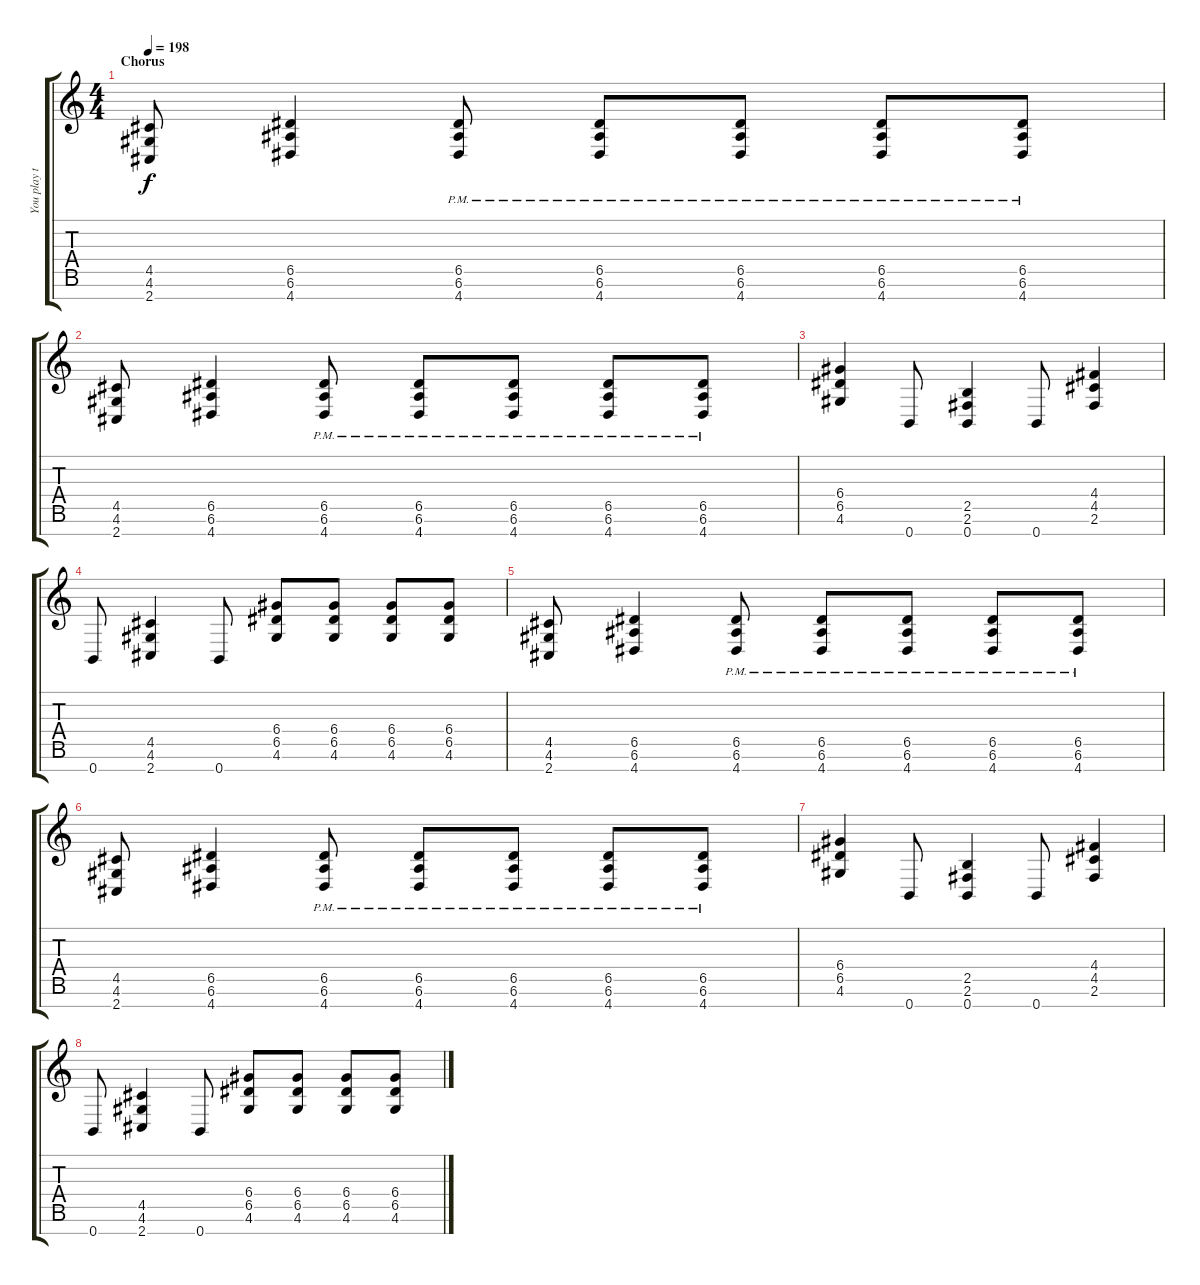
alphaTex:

\track ("You play this" "You play t") {instrument distortionguitar}
\staff {score tabs}
\tuning (E4 B3 G3 D3 A2 E2 B1) {hide}
\ts (4 4)
\section ("" "Chorus")
\tempo 198
\clef g2
\ks c
(4.5 4.6 2.7).8{dy f} (6.5 6.6 4.7).4 (6.5{pm} 6.6{pm} 4.7{pm}).8 (6.5{pm} 6.6{pm} 4.7{pm}).8 (6.5{pm} 6.6{pm} 4.7{pm}).8 (6.5{pm} 6.6{pm} 4.7{pm}).8 (6.5{pm} 6.6{pm} 4.7{pm}).8 |
(4.5 4.6 2.7).8 (6.5 6.6 4.7).4 (6.5{pm} 6.6{pm} 4.7{pm}).8 (6.5{pm} 6.6{pm} 4.7{pm}).8 (6.5{pm} 6.6{pm} 4.7{pm}).8 (6.5{pm} 6.6{pm} 4.7{pm}).8 (6.5{pm} 6.6{pm} 4.7{pm}).8 |
(6.4 6.5 4.6).4 0.7.8 (2.5 2.6 0.7).4 0.7.8 (4.4 4.5 2.6).4 |
0.7.8 (4.5 4.6 2.7).4 0.7.8 (6.4 6.5 4.6).8 (6.4 6.5 4.6).8 (6.4 6.5 4.6).8 (6.4 6.5 4.6).8 |
(4.5 4.6 2.7).8 (6.5 6.6 4.7).4 (6.5{pm} 6.6{pm} 4.7{pm}).8 (6.5{pm} 6.6{pm} 4.7{pm}).8 (6.5{pm} 6.6{pm} 4.7{pm}).8 (6.5{pm} 6.6{pm} 4.7{pm}).8 (6.5{pm} 6.6{pm} 4.7{pm}).8 |
(4.5 4.6 2.7).8 (6.5 6.6 4.7).4 (6.5{pm} 6.6{pm} 4.7{pm}).8 (6.5{pm} 6.6{pm} 4.7{pm}).8 (6.5{pm} 6.6{pm} 4.7{pm}).8 (6.5{pm} 6.6{pm} 4.7{pm}).8 (6.5{pm} 6.6{pm} 4.7{pm}).8 |
(6.4 6.5 4.6).4 0.7.8 (2.5 2.6 0.7).4 0.7.8 (4.4 4.5 2.6).4 |
0.7.8 (4.5 4.6 2.7).4 0.7.8 (6.4 6.5 4.6).8 (6.4 6.5 4.6).8 (6.4 6.5 4.6).8 (6.4 6.5 4.6).8
